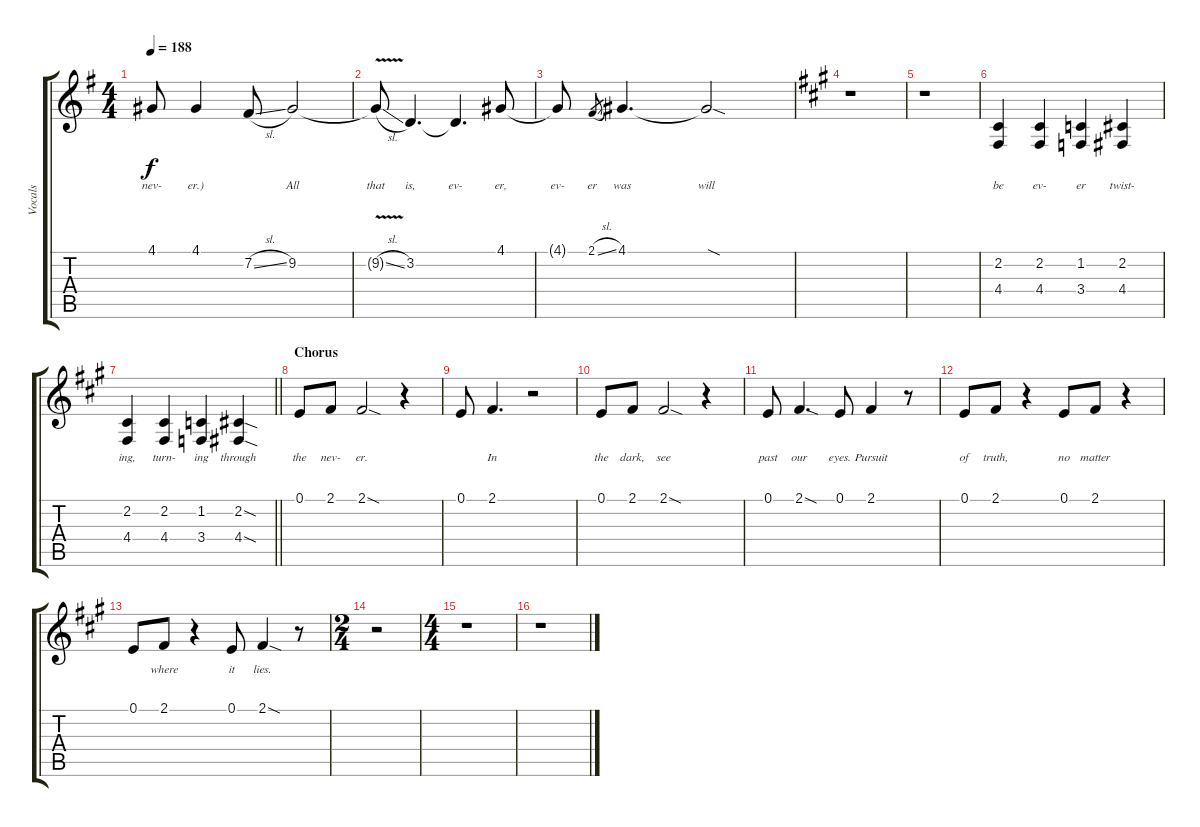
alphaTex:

\track ("Vocals" "Vocals") {instrument lead2sawtooth}
\staff {score tabs}
\tuning (E4 B3 G3 D3 A2 E2) {hide}
\ts (4 4)
\tempo 188
\clef g2
\ks g
4.1.8{lyrics (0 "nev-") lyrics (1 "") lyrics (2 "") lyrics (3 "") lyrics (4 "") dy f} 4.1.4{lyrics (0 "er.)") lyrics (1 "") lyrics (2 "") lyrics (3 "") lyrics (4 "")} 7.2{sl}.8{lyrics (0 "") lyrics (1 "") lyrics (2 "") lyrics (3 "") lyrics (4 "")} 9.2.2{lyrics (0 "All") lyrics (1 "") lyrics (2 "") lyrics (3 "") lyrics (4 "")} |
9.2{v sl t}.8{lyrics (0 "that") lyrics (1 "") lyrics (2 "") lyrics (3 "") lyrics (4 "")} 3.2.4{d lyrics (0 "is,") lyrics (1 "") lyrics (2 "") lyrics (3 "") lyrics (4 "")} 3.2{t}.4{d lyrics (0 "ev-") lyrics (1 "") lyrics (2 "") lyrics (3 "") lyrics (4 "")} 4.1.8{lyrics (0 "er,") lyrics (1 "") lyrics (2 "") lyrics (3 "") lyrics (4 "")} |
4.1{t}.8{lyrics (0 "ev-") lyrics (1 "") lyrics (2 "") lyrics (3 "") lyrics (4 "")} 2.1{sl}.8{lyrics (0 "er") lyrics (1 "") lyrics (2 "") lyrics (3 "") lyrics (4 "") gr} 4.1.4{d lyrics (0 "was") lyrics (1 "") lyrics (2 "") lyrics (3 "") lyrics (4 "")} 4.1{sod t}.2{lyrics (0 "will") lyrics (1 "") lyrics (2 "") lyrics (3 "") lyrics (4 "")} |
\ks a
r.1 |
r.1 |
(2.2 4.4).4{lyrics (0 "be") lyrics (1 "") lyrics (2 "") lyrics (3 "") lyrics (4 "")} (2.2 4.4).4{lyrics (0 "ev-") lyrics (1 "") lyrics (2 "") lyrics (3 "") lyrics (4 "")} (1.2 3.4).4{lyrics (0 "er") lyrics (1 "") lyrics (2 "") lyrics (3 "") lyrics (4 "")} (2.2 4.4).4{lyrics (0 "twist-") lyrics (1 "") lyrics (2 "") lyrics (3 "") lyrics (4 "")} |
\barLineRight lightlight
(2.2 4.4).4{lyrics (0 "ing,") lyrics (1 "") lyrics (2 "") lyrics (3 "") lyrics (4 "")} (2.2 4.4).4{lyrics (0 "turn-") lyrics (1 "") lyrics (2 "") lyrics (3 "") lyrics (4 "")} (1.2 3.4).4{lyrics (0 "ing") lyrics (1 "") lyrics (2 "") lyrics (3 "") lyrics (4 "")} (2.2{sod} 4.4{sod}).4{lyrics (0 "through") lyrics (1 "") lyrics (2 "") lyrics (3 "") lyrics (4 "")} |
\section ("" "Chorus")
0.1.8{lyrics (0 "the") lyrics (1 "") lyrics (2 "") lyrics (3 "") lyrics (4 "")} 2.1.8{lyrics (0 "nev-") lyrics (1 "") lyrics (2 "") lyrics (3 "") lyrics (4 "")} 2.1{sod}.2{lyrics (0 "er.") lyrics (1 "") lyrics (2 "") lyrics (3 "") lyrics (4 "")} r.4 |
0.1.8{lyrics (0 "") lyrics (1 "") lyrics (2 "") lyrics (3 "") lyrics (4 "")} 2.1.4{d lyrics (0 "In") lyrics (1 "") lyrics (2 "") lyrics (3 "") lyrics (4 "")} r.2 |
0.1.8{lyrics (0 "the") lyrics (1 "") lyrics (2 "") lyrics (3 "") lyrics (4 "")} 2.1.8{lyrics (0 "dark,") lyrics (1 "") lyrics (2 "") lyrics (3 "") lyrics (4 "")} 2.1{sod}.2{lyrics (0 "see") lyrics (1 "") lyrics (2 "") lyrics (3 "") lyrics (4 "")} r.4 |
0.1.8{lyrics (0 "past") lyrics (1 "") lyrics (2 "") lyrics (3 "") lyrics (4 "")} 2.1{sod}.4{d lyrics (0 "our") lyrics (1 "") lyrics (2 "") lyrics (3 "") lyrics (4 "")} 0.1.8{lyrics (0 "eyes.") lyrics (1 "") lyrics (2 "") lyrics (3 "") lyrics (4 "")} 2.1.4{lyrics (0 "Pursuit") lyrics (1 "") lyrics (2 "") lyrics (3 "") lyrics (4 "")} r.8 |
0.1.8{lyrics (0 "of") lyrics (1 "") lyrics (2 "") lyrics (3 "") lyrics (4 "")} 2.1.8{lyrics (0 "truth,") lyrics (1 "") lyrics (2 "") lyrics (3 "") lyrics (4 "")} r.4 0.1.8{lyrics (0 "no") lyrics (1 "") lyrics (2 "") lyrics (3 "") lyrics (4 "")} 2.1.8{lyrics (0 "matter") lyrics (1 "") lyrics (2 "") lyrics (3 "") lyrics (4 "")} r.4 |
0.1.8{lyrics (0 "") lyrics (1 "") lyrics (2 "") lyrics (3 "") lyrics (4 "")} 2.1.8{lyrics (0 "where") lyrics (1 "") lyrics (2 "") lyrics (3 "") lyrics (4 "")} r.4 0.1.8{lyrics (0 "it") lyrics (1 "") lyrics (2 "") lyrics (3 "") lyrics (4 "")} 2.1{sod}.4{lyrics (0 "lies.") lyrics (1 "") lyrics (2 "") lyrics (3 "") lyrics (4 "")} r.8 |
\ts (2 4)
r.2 |
\ts (4 4)
r.1 |
r.1
